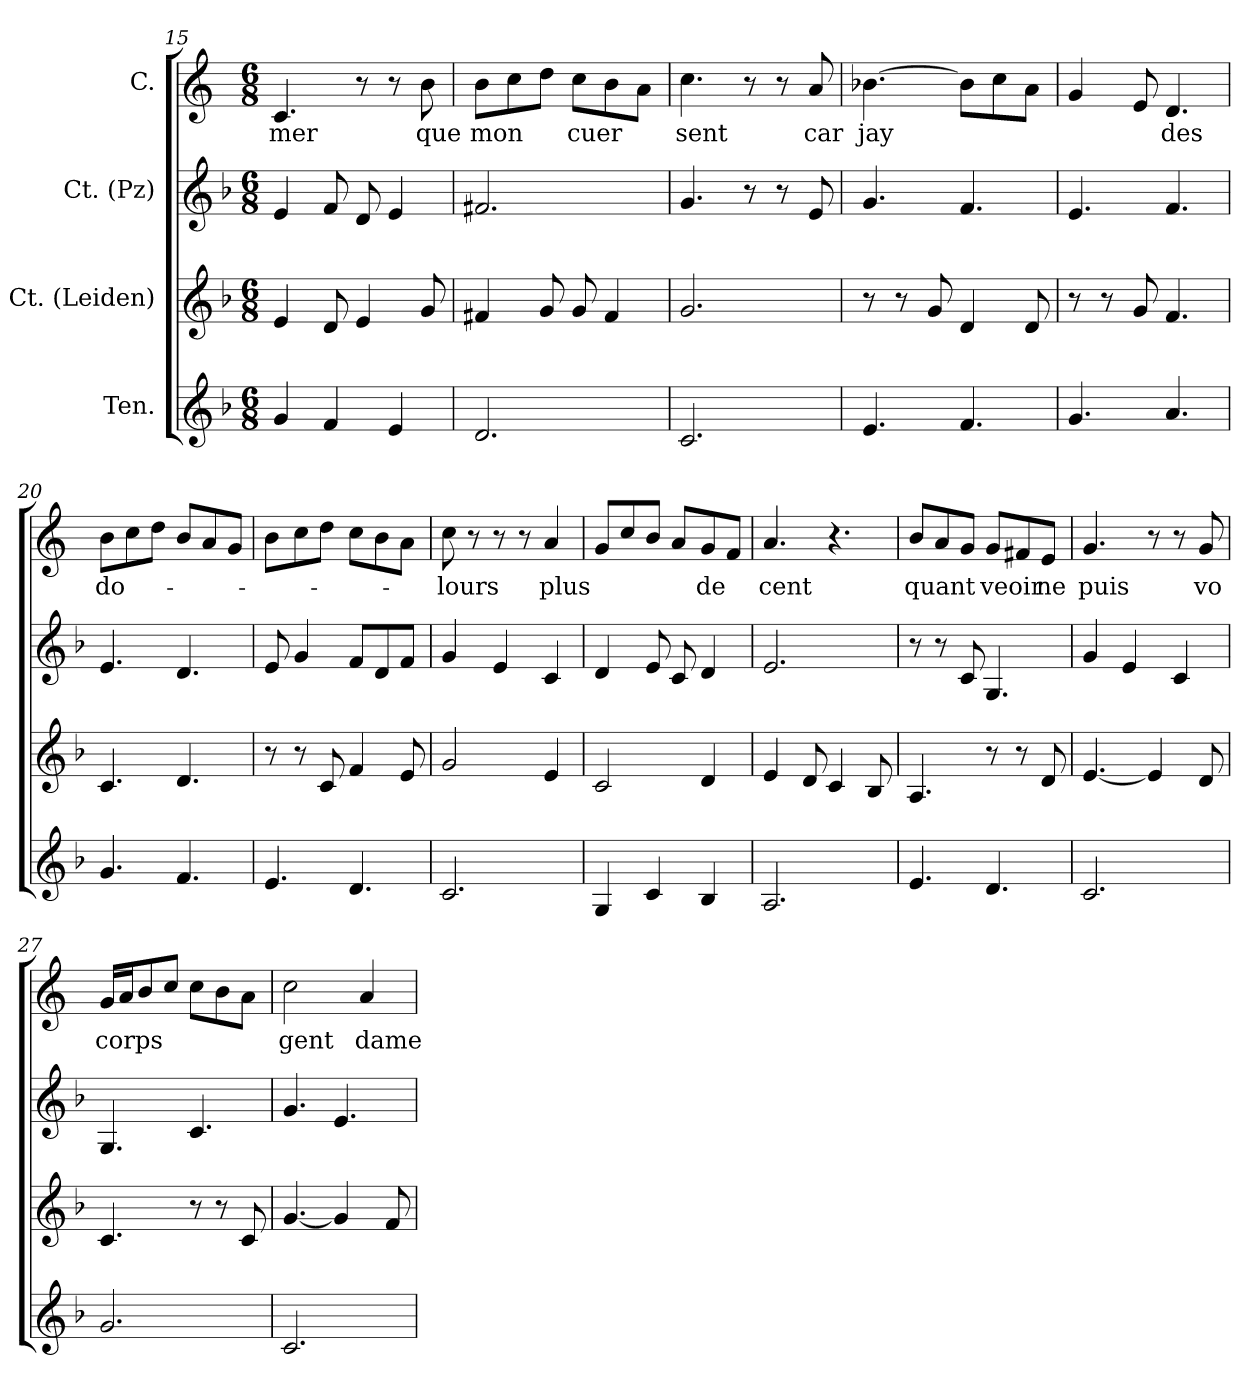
**kern	**kern	**kern	**kern	**text
*part4	*part3	*part2	*part1	*part1
*staff4	*staff3	*staff2	*staff1	*staff1
*I"Ten.	*I"Ct.  (Leiden)	*I"Ct. (Pz)	*I"C.	*
!!LO:PB:g=z
*clefG2	*clefG2	*clefG2	*clefG2	*
*k[b-]	*k[b-]	*k[b-]	*k[]	*
*F:	*F:	*F:	*C:	*
*M6/8	*M6/8	*M6/8	*M6/8	*
=15	=15	=15	=15	=15
!	!	!	!	!LO:LY:b
4g/	4e/	4e/	4.c/	mer
4f/	8d/	8f/	.	.
.	4e/	8d/	8r	.
4e/	.	4e/	8r	.
!	!	!	!	!LO:LY:b
.	8g/	.	8b\	que
=16	=16	=16	=16	=16
!	!	!	!	!LO:LY:b
2.d/	4f#i/	2.f#X/	8b\L	mon
.	.	.	8cc\	.
.	8g/	.	8dd\J	.
!	!	!	!	!LO:LY:b
.	8g/	.	8cc\L	cuer
.	4f#i/	.	8b\	.
.	.	.	8a\J	.
=17	=17	=17	=17	=17
!	!	!	!	!LO:LY:b
2.c/	2.g/	4.g/	4.cc\	sent
.	.	8r	8r	.
.	.	8r	8r	.
!	!	!	!	!LO:LY:b
.	.	8e/	8a/	car
=18	=18	=18	=18	=18
!	!	!	!	!LO:LY:b
4.e/	8r	4.g/	[4.b-i\	jay
.	8r	.	.	.
.	8g/	.	.	.
4.f/	4d/	4.f/	8b-\L]	.
.	.	.	8cc\	.
.	8d/	.	8a\J	.
=19	=19	=19	=19	=19
4.g/	8r	4.e/	4g/	.
.	8r	.	.	.
.	8g/	.	8e/	.
!	!	!	!	!LO:LY:b
4.a/	4.f/	4.f/	4.d/	des
=20	=20	=20	=20	=20
!	!	!	!	!LO:LY:b
4.g/	4.c/	4.e/	8b\L	do-
.	.	.	8cc\	.
.	.	.	8dd\J	.
4.f/	4.d/	4.d/	8b/L	.
.	.	.	8a/	.
.	.	.	8g/J	.
=21	=21	=21	=21	=21
4.e/	8r	8e/	8b\L	.
.	8r	4g/	8cc\	.
.	8c/	.	8dd\J	.
4.d/	4f/	8f/L	8cc\L	.
.	.	8d/	8b\	.
.	8e/	8f/J	8a\J	.
!!LO:LB:g=z
=22	=22	=22	=22	=22
!	!	!	!	!LO:LY:b
2.c/	2g/	4g/	8cc\	-lours
.	.	.	8r	.
.	.	4e/	8r	.
.	.	.	8r	.
!	!	!	!	!LO:LY:b
.	4e/	4c/	4a/	plus
=23	=23	=23	=23	=23
4G/	2c/	4d/	8g/L	.
.	.	.	8cc/	.
4c/	.	8e/	8b/J	.
.	.	8c/	8a/L	.
!	!	!	!	!LO:LY:b
4B-/	4d/	4d/	8g/	de
.	.	.	8f/J	.
=24	=24	=24	=24	=24
!	!	!	!	!LO:LY:b
2.A/	4e/	2.e/	4.a/	cent
.	8d/	.	.	.
.	4c/	.	4.r	.
.	8B-/	.	.	.
=25	=25	=25	=25	=25
!	!	!	!	!LO:LY:b
4.e/	4.A/	8r	8b/L	quant
.	.	8r	8a/	.
.	.	8c/	8g/J	.
!	!	!	!	!LO:LY:b
4.d/	8r	4.G/	8g/L	veoir
.	8r	.	8f#i/	.
!	!	!	!	!LO:LY:b
.	8d/	.	8e/J	ne
=26	=26	=26	=26	=26
!	!	!	!	!LO:LY:b
2.c/	[4.e/	4g/	4.g/	puis
.	.	4e/	.	.
.	4e/]	.	8r	.
.	.	4c/	8r	.
!	!	!	!	!LO:LY:b
.	8d/	.	8g/	vo
=27	=27	=27	=27	=27
!	!	!	!	!LO:LY:b
2.g/	4.c/	4.G/	16g/LL	corps
.	.	.	16a/J	.
.	.	.	8b/	.
.	.	.	8cc/J	.
.	8r	4.c/	8cc\L	.
.	8r	.	8b\	.
.	8c/	.	8a\J	.
=28	=28	=28	=28	=28
!	!	!	!	!LO:LY:b
2.c/	[4.g/	4.g/	2cc\	gent
.	4g/]	4.e/	.	.
!	!	!	!	!LO:LY:b
.	.	.	4a/	dame
.	8f/	.	.	.
=	=	=	=	=
*-	*-	*-	*-	*-
